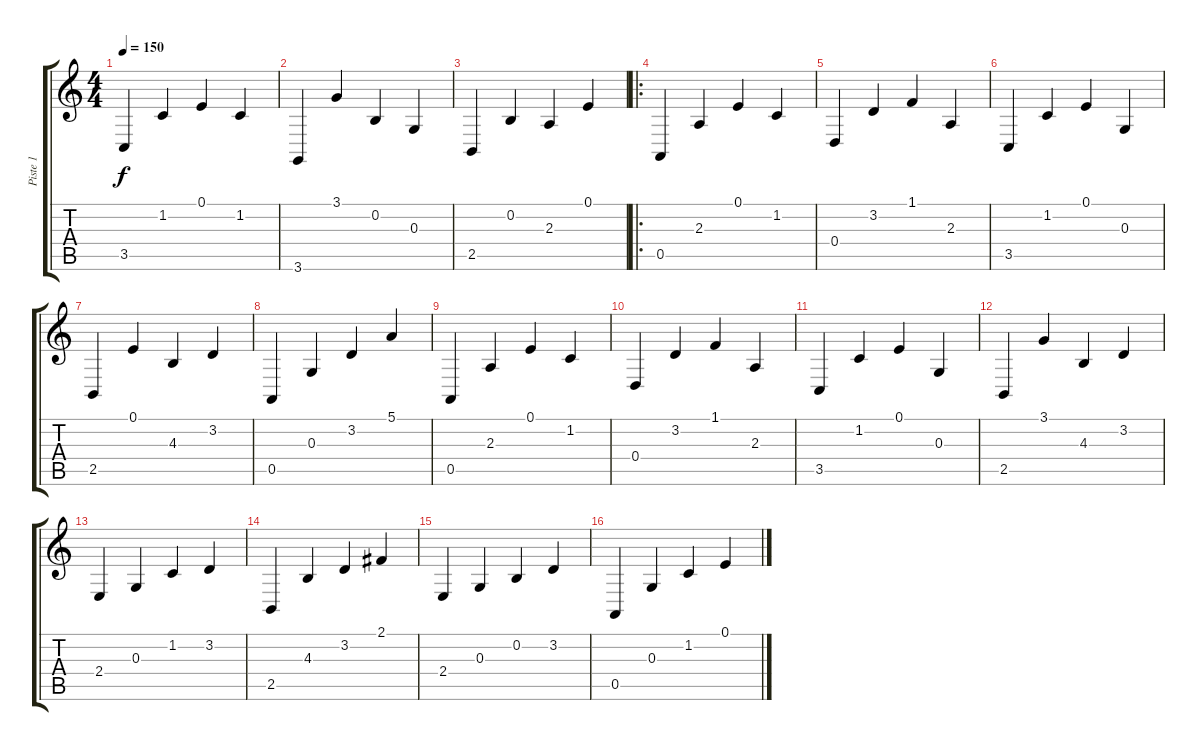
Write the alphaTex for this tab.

\track ("Piste 1" "Piste 1") {instrument acousticgrandpiano}
\staff {score tabs}
\tuning (E4 B3 G3 D3 A2 E2) {hide}
\ts (4 4)
\tempo 150
\clef g2
\ks c
3.5.4{dy f} 1.2.4 0.1.4 1.2.4 |
3.6.4 3.1.4 0.2.4 0.3.4 |
2.5.4 0.2.4 2.3.4 0.1.4 |
\ro
0.5.4 2.3.4 0.1.4 1.2.4 |
0.4.4 3.2.4 1.1.4 2.3.4 |
3.5.4 1.2.4 0.1.4 0.3.4 |
2.5.4 0.1.4 4.3.4 3.2.4 |
0.5.4 0.3.4 3.2.4 5.1.4 |
0.5.4 2.3.4 0.1.4 1.2.4 |
0.4.4 3.2.4 1.1.4 2.3.4 |
3.5.4 1.2.4 0.1.4 0.3.4 |
2.5.4 3.1.4 4.3.4 3.2.4 |
2.4.4 0.3.4 1.2.4 3.2.4 |
2.5.4 4.3.4 3.2.4 2.1.4 |
2.4.4 0.3.4 0.2.4 3.2.4 |
0.5.4 0.3.4 1.2.4 0.1.4
